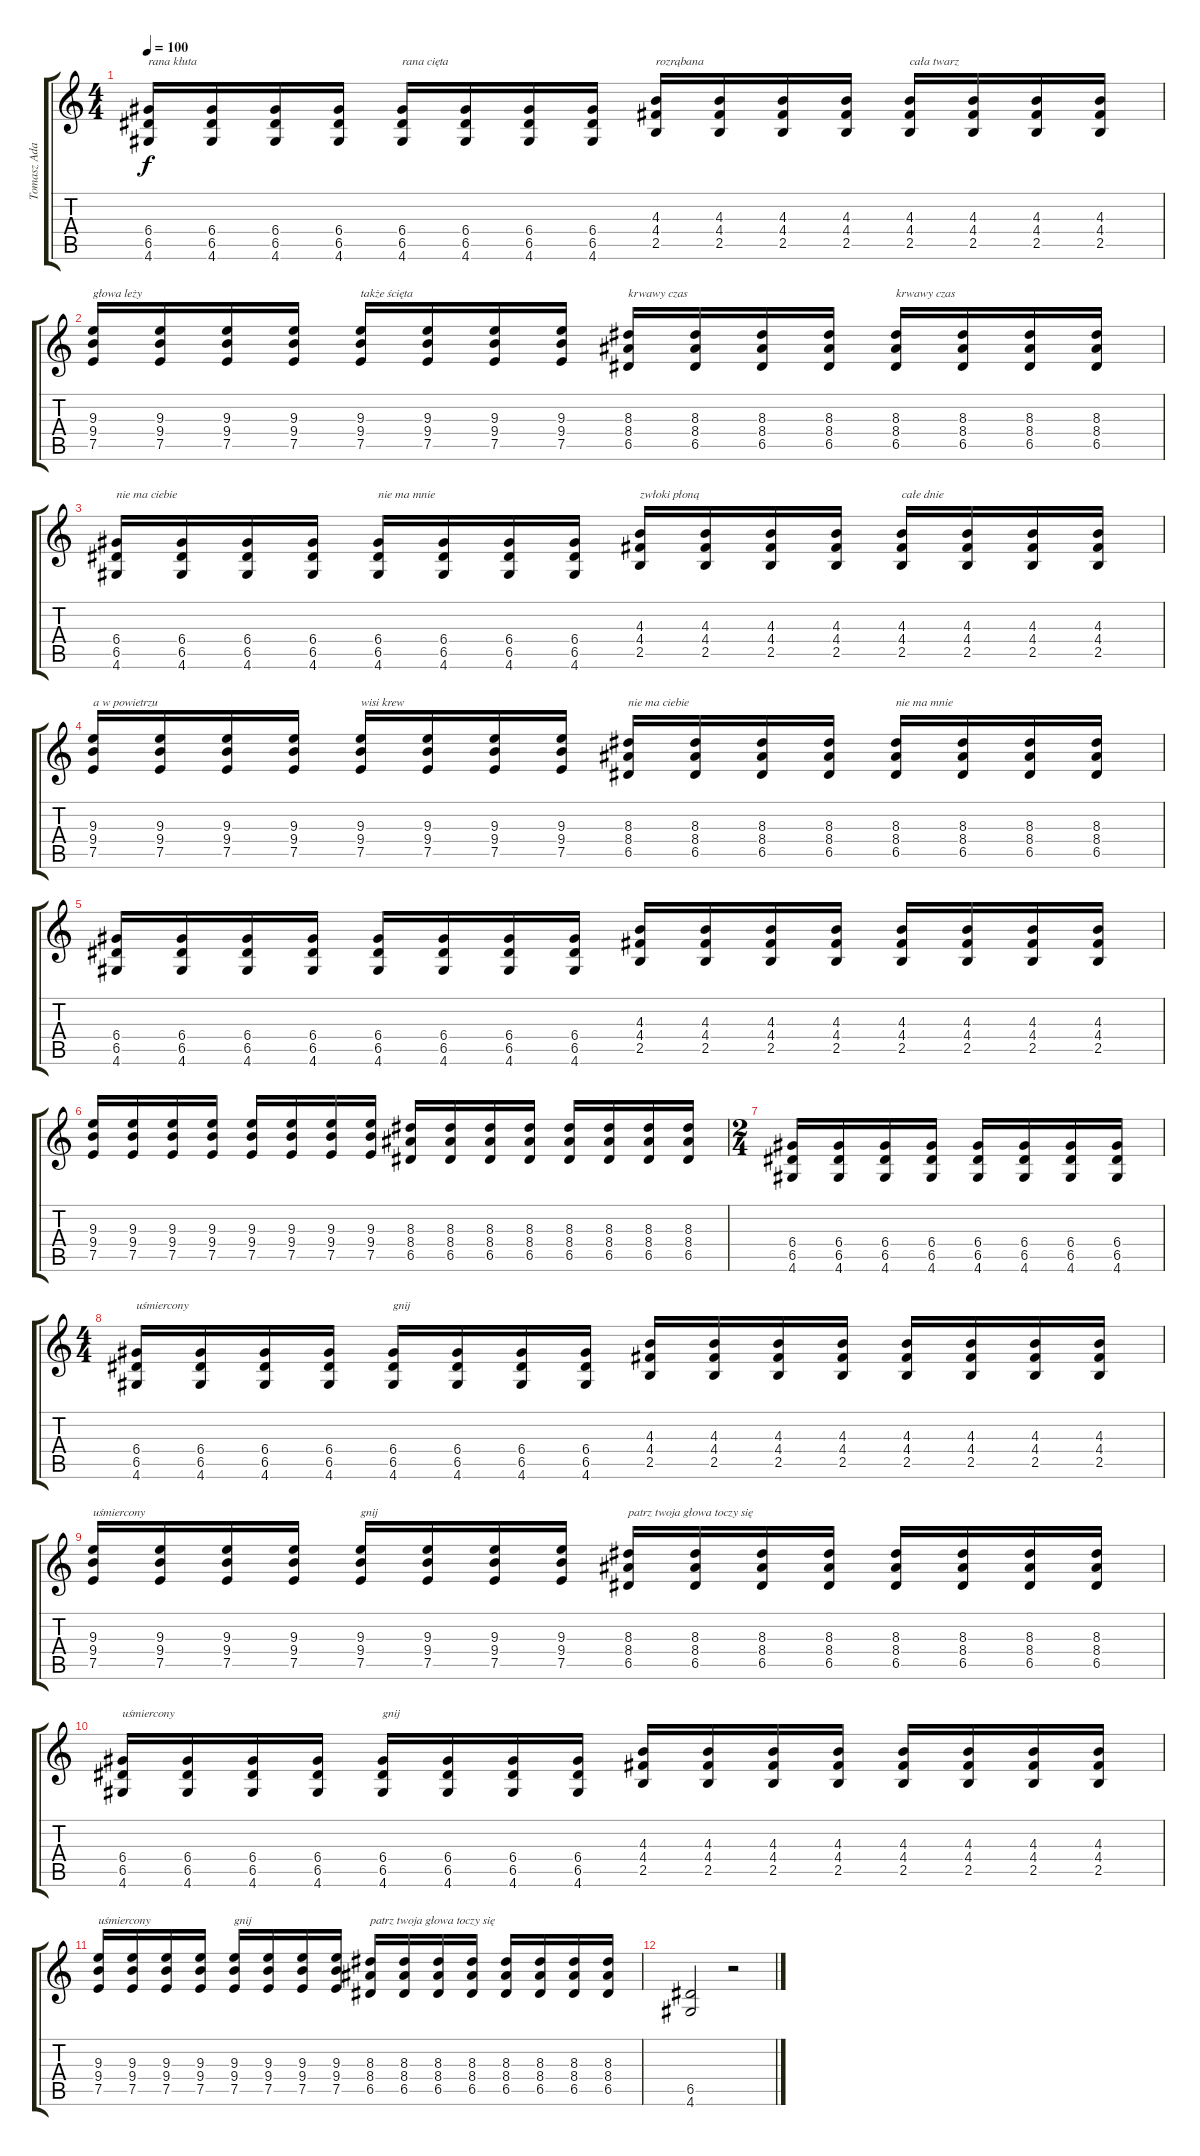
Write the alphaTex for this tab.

\track ("Tomasz Adamski" "Tomasz Ada") {instrument distortionguitar}
\staff {score tabs}
\tuning (E4 B3 G3 D3 A2 E2) {hide}
\ts (4 4)
\tempo 100
\clef g2
\ks c
(6.4 6.5 4.6).16{txt "rana kłuta" dy f} (6.4 6.5 4.6).16 (6.4 6.5 4.6).16 (6.4 6.5 4.6).16 (6.4 6.5 4.6).16{txt "rana cięta"} (6.4 6.5 4.6).16 (6.4 6.5 4.6).16 (6.4 6.5 4.6).16 (4.3 4.4 2.5).16{txt "rozrąbana"} (4.3 4.4 2.5).16 (4.3 4.4 2.5).16 (4.3 4.4 2.5).16 (4.3 4.4 2.5).16{txt "cała twarz"} (4.3 4.4 2.5).16 (4.3 4.4 2.5).16 (4.3 4.4 2.5).16 |
(9.3 9.4 7.5).16{txt "głowa leży"} (9.3 9.4 7.5).16 (9.3 9.4 7.5).16 (9.3 9.4 7.5).16 (9.3 9.4 7.5).16{txt "także ścięta"} (9.3 9.4 7.5).16 (9.3 9.4 7.5).16 (9.3 9.4 7.5).16 (8.3 8.4 6.5).16{txt "krwawy czas"} (8.3 8.4 6.5).16 (8.3 8.4 6.5).16 (8.3 8.4 6.5).16 (8.3 8.4 6.5).16{txt "krwawy czas"} (8.3 8.4 6.5).16 (8.3 8.4 6.5).16 (8.3 8.4 6.5).16 |
(6.4 6.5 4.6).16{txt "nie ma ciebie"} (6.4 6.5 4.6).16 (6.4 6.5 4.6).16 (6.4 6.5 4.6).16 (6.4 6.5 4.6).16{txt "nie ma mnie"} (6.4 6.5 4.6).16 (6.4 6.5 4.6).16 (6.4 6.5 4.6).16 (4.3 4.4 2.5).16{txt "zwłoki płoną"} (4.3 4.4 2.5).16 (4.3 4.4 2.5).16 (4.3 4.4 2.5).16 (4.3 4.4 2.5).16{txt "całe dnie"} (4.3 4.4 2.5).16 (4.3 4.4 2.5).16 (4.3 4.4 2.5).16 |
(9.3 9.4 7.5).16{txt "a w powietrzu"} (9.3 9.4 7.5).16 (9.3 9.4 7.5).16 (9.3 9.4 7.5).16 (9.3 9.4 7.5).16{txt "wisi krew"} (9.3 9.4 7.5).16 (9.3 9.4 7.5).16 (9.3 9.4 7.5).16 (8.3 8.4 6.5).16{txt "nie ma ciebie"} (8.3 8.4 6.5).16 (8.3 8.4 6.5).16 (8.3 8.4 6.5).16 (8.3 8.4 6.5).16{txt "nie ma mnie"} (8.3 8.4 6.5).16 (8.3 8.4 6.5).16 (8.3 8.4 6.5).16 |
(6.4 6.5 4.6).16 (6.4 6.5 4.6).16 (6.4 6.5 4.6).16 (6.4 6.5 4.6).16 (6.4 6.5 4.6).16 (6.4 6.5 4.6).16 (6.4 6.5 4.6).16 (6.4 6.5 4.6).16 (4.3 4.4 2.5).16 (4.3 4.4 2.5).16 (4.3 4.4 2.5).16 (4.3 4.4 2.5).16 (4.3 4.4 2.5).16 (4.3 4.4 2.5).16 (4.3 4.4 2.5).16 (4.3 4.4 2.5).16 |
(9.3 9.4 7.5).16 (9.3 9.4 7.5).16 (9.3 9.4 7.5).16 (9.3 9.4 7.5).16 (9.3 9.4 7.5).16 (9.3 9.4 7.5).16 (9.3 9.4 7.5).16 (9.3 9.4 7.5).16 (8.3 8.4 6.5).16 (8.3 8.4 6.5).16 (8.3 8.4 6.5).16 (8.3 8.4 6.5).16 (8.3 8.4 6.5).16 (8.3 8.4 6.5).16 (8.3 8.4 6.5).16 (8.3 8.4 6.5).16 |
\ts (2 4)
(6.4 6.5 4.6).16 (6.4 6.5 4.6).16 (6.4 6.5 4.6).16 (6.4 6.5 4.6).16 (6.4 6.5 4.6).16 (6.4 6.5 4.6).16 (6.4 6.5 4.6).16 (6.4 6.5 4.6).16 |
\ts (4 4)
(6.4 6.5 4.6).16{txt "uśmiercony"} (6.4 6.5 4.6).16 (6.4 6.5 4.6).16 (6.4 6.5 4.6).16 (6.4 6.5 4.6).16{txt "gnij"} (6.4 6.5 4.6).16 (6.4 6.5 4.6).16 (6.4 6.5 4.6).16 (4.3 4.4 2.5).16 (4.3 4.4 2.5).16 (4.3 4.4 2.5).16 (4.3 4.4 2.5).16 (4.3 4.4 2.5).16 (4.3 4.4 2.5).16 (4.3 4.4 2.5).16 (4.3 4.4 2.5).16 |
(9.3 9.4 7.5).16{txt "uśmiercony"} (9.3 9.4 7.5).16 (9.3 9.4 7.5).16 (9.3 9.4 7.5).16 (9.3 9.4 7.5).16{txt "gnij"} (9.3 9.4 7.5).16 (9.3 9.4 7.5).16 (9.3 9.4 7.5).16 (8.3 8.4 6.5).16{txt "patrz twoja głowa toczy się"} (8.3 8.4 6.5).16 (8.3 8.4 6.5).16 (8.3 8.4 6.5).16 (8.3 8.4 6.5).16 (8.3 8.4 6.5).16 (8.3 8.4 6.5).16 (8.3 8.4 6.5).16 |
(6.4 6.5 4.6).16{txt "uśmiercony"} (6.4 6.5 4.6).16 (6.4 6.5 4.6).16 (6.4 6.5 4.6).16 (6.4 6.5 4.6).16{txt "gnij"} (6.4 6.5 4.6).16 (6.4 6.5 4.6).16 (6.4 6.5 4.6).16 (4.3 4.4 2.5).16 (4.3 4.4 2.5).16 (4.3 4.4 2.5).16 (4.3 4.4 2.5).16 (4.3 4.4 2.5).16 (4.3 4.4 2.5).16 (4.3 4.4 2.5).16 (4.3 4.4 2.5).16 |
(9.3 9.4 7.5).16{txt "uśmiercony"} (9.3 9.4 7.5).16 (9.3 9.4 7.5).16 (9.3 9.4 7.5).16 (9.3 9.4 7.5).16{txt "gnij"} (9.3 9.4 7.5).16 (9.3 9.4 7.5).16 (9.3 9.4 7.5).16 (8.3 8.4 6.5).16{txt "patrz twoja głowa toczy się"} (8.3 8.4 6.5).16 (8.3 8.4 6.5).16 (8.3 8.4 6.5).16 (8.3 8.4 6.5).16 (8.3 8.4 6.5).16 (8.3 8.4 6.5).16 (8.3 8.4 6.5).16 |
(6.5 4.6).2 r.2
